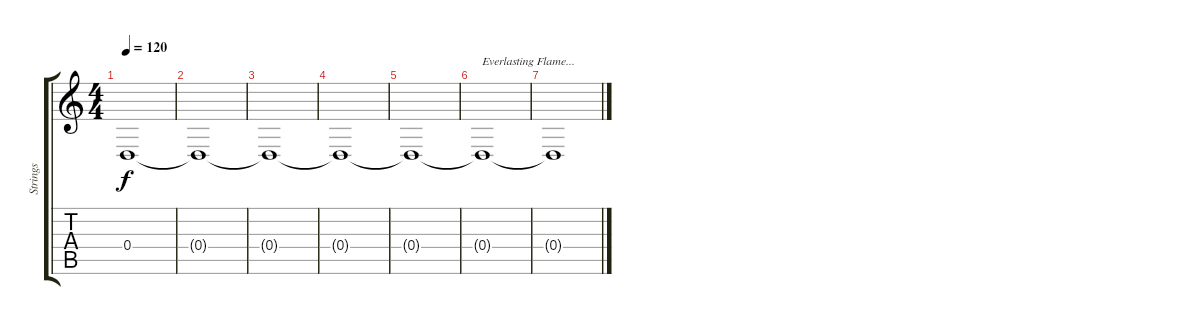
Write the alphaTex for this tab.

\track ("Strings" "Strings") {instrument stringensemble2}
\staff {score tabs}
\tuning (E4 B3 G3 D3 A2 E2) {hide}
\ts (4 4)
\tempo 120
\clef g2
\ks c
0.4{t}.1{dy f volume 6} |
0.4{t}.1 |
0.4{t}.1 |
0.4{t}.1 |
0.4{t}.1 |
0.4{t}.1{txt "Everlasting Flame..." volume 0} |
0.4{t}.1
